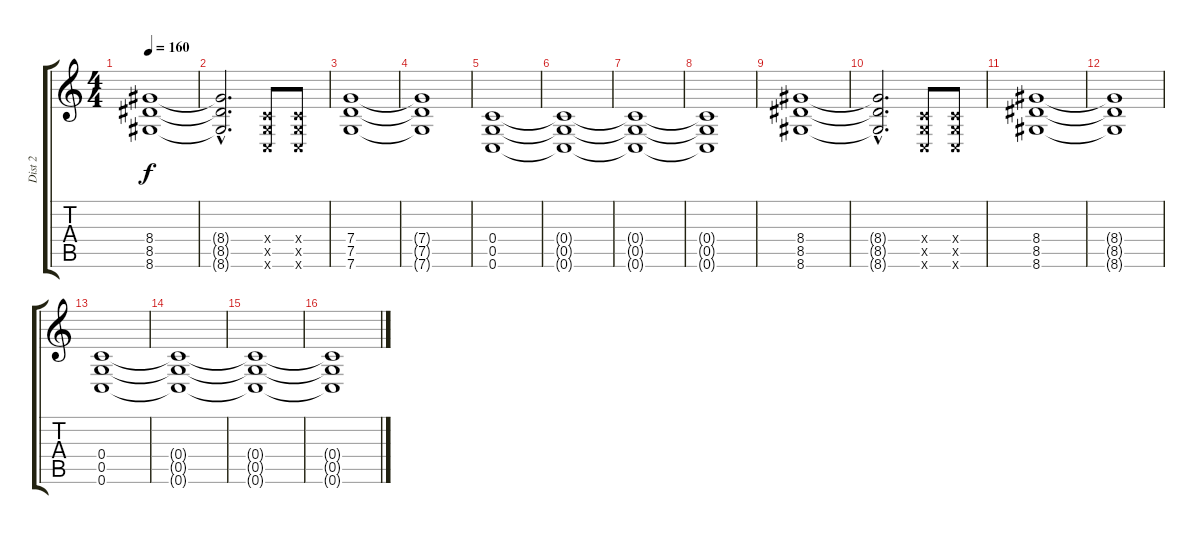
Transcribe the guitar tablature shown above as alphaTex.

\track ("Dist 2" "Dist 2") {instrument distortionguitar}
\staff {score tabs}
\tuning (D4 A3 F3 C3 G2 C2) {hide}
\ts (4 4)
\tempo 160
\clef g2
\ks c
(8.4 8.5 8.6).1{dy f volume 13 instrument distortionguitar} |
(8.4{hac t} 8.5{hac t} 8.6{hac t}).2{d} (0.4{x} 0.5{x} 0.6{x}).8 (0.4{x} 0.5{x} 0.6{x}).8 |
(7.4 7.5 7.6).1 |
(7.4{t} 7.5{t} 7.6{t}).1 |
(0.4 0.5 0.6).1 |
(0.4{t} 0.5{t} 0.6{t}).1 |
(0.4{t} 0.5{t} 0.6{t}).1 |
(0.4{t} 0.5{t} 0.6{t}).1 |
(8.4 8.5 8.6).1 |
(8.4{hac t} 8.5{hac t} 8.6{hac t}).2{d} (0.4{x} 0.5{x} 0.6{x}).8 (0.4{x} 0.5{x} 0.6{x}).8 |
(8.4 8.5 8.6).1 |
(8.4{t} 8.5{t} 8.6{t}).1 |
(0.4 0.5 0.6).1 |
(0.4{t} 0.5{t} 0.6{t}).1 |
(0.4{t} 0.5{t} 0.6{t}).1 |
(0.4{t} 0.5{t} 0.6{t}).1
